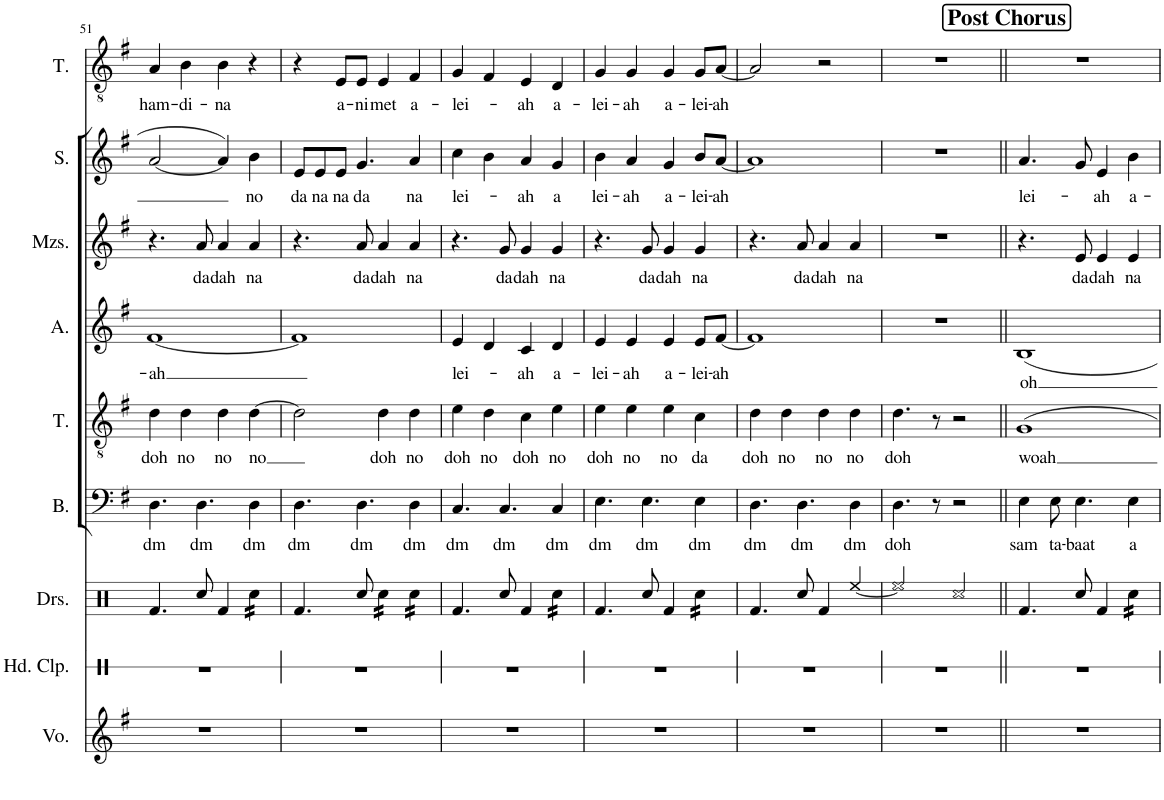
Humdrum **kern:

**kern	**kern	**kern	**kern	**text	**kern	**text	**kern	**text	**kern	**text	**kern	**text	**kern	**text
*part9	*part8	*part7	*part6	*part6	*part5	*part5	*part4	*part4	*part3	*part3	*part2	*part2	*part1	*part1
*staff9	*staff8	*staff7	*staff6	*staff6	*staff5	*staff5	*staff4	*staff4	*staff3	*staff3	*staff2	*staff2	*staff1	*staff1
*I"Voice	*I"Hand Clap	*I"Drumset	*I"Bass	*	*I"Tenor	*	*I"Alto	*	*I"Mezzo-soprano	*	*I"Soprano	*	*I"Tenor	*
*I'Vo.	*I'Hd. Clp.	*I'Drs.	*I'B.	*	*I'T.	*	*I'A.	*	*I'Mzs.	*	*I'S.	*	*I'T.	*
!!LO:PB:g=z
*clefG2	*clefX	*clefX	*clefF4	*	*clefGv2	*	*clefG2	*	*clefG2	*	*clefG2	*	*clefGv2	*
*k[f#]	*k[]	*k[]	*k[f#]	*	*k[f#]	*	*k[f#]	*	*k[f#]	*	*k[f#]	*	*k[f#]	*
*M4/4	*M4/4	*M4/4	*M4/4	*	*M4/4	*	*M4/4	*	*M4/4	*	*M4/4	*	*M4/4	*
*met(c)	*met(c)	*met(c)	*met(c)	*	*met(c)	*	*met(c)	*	*met(c)	*	*met(c)	*	*met(c)	*
=51	=51	=51	=51	=51	=51	=51	=51	=51	=51	=51	=51	=51	=51	=51
!	!	!	!	!LO:LY:b	!	!LO:LY:b	!	!LO:LY:b	!	!	!	!	!	!LO:LY:b
1r	1r	4.Rf/	4.D\	dm	4d\	doh	[1f#	-ah	4.r	.	[2a/	.	4A/	ham-
!	!	!	!	!	!	!LO:LY:b	!	!	!	!	!	!	!	!LO:LY:b
.	.	.	.	.	4d\	no	.	.	.	.	.	.	4B\	-di-
!	!	!	!	!LO:LY:b	!	!	!	!	!	!LO:LY:b	!	!	!	!
.	.	8Rcc/	4.D\	dm	.	.	.	.	8a/	da	.	.	.	.
!	!	!	!	!	!	!LO:LY:b	!	!	!	!LO:LY:b	!	!	!	!LO:LY:b
.	.	4Rf/	.	.	4d\	no	.	.	4a/	dah	4a/]	.	4B\	-na
!	!	!	!	!LO:LY:b	!	!LO:LY:b	!	!	!	!LO:LY:b	!	!LO:LY:b	!	!
*	*	*tremolo	*	*	*	*	*	*	*	*	*	*	*	*
.	.	16Rcc\LL	4D\	dm	[4d\	no	.	.	4a/	na	4b\	no	4r	.
.	.	16Rcc\	.	.	.	.	.	.	.	.	.	.	.	.
.	.	16Rcc\	.	.	.	.	.	.	.	.	.	.	.	.
.	.	16Rcc\JJ	.	.	.	.	.	.	.	.	.	.	.	.
*	*	*Xtremolo	*	*	*	*	*	*	*	*	*	*	*	*
=52	=52	=52	=52	=52	=52	=52	=52	=52	=52	=52	=52	=52	=52	=52
!	!	!	!	!LO:LY:b	!	!	!	!	!	!	!	!LO:LY:b	!	!
1r	1r	4.Rf/	4.D\	dm	2d\]	.	1f#]	.	4.r	.	8e/L	da	4r	.
!	!	!	!	!	!	!	!	!	!	!	!	!LO:LY:b	!	!
.	.	.	.	.	.	.	.	.	.	.	8e/	na	.	.
!	!	!	!	!	!	!	!	!	!	!	!	!LO:LY:b	!	!LO:LY:b
.	.	.	.	.	.	.	.	.	.	.	8e/J	na	8E/L	a-
!	!	!	!	!LO:LY:b	!	!	!	!	!	!LO:LY:b	!	!LO:LY:b	!	!LO:LY:b
.	.	8Rcc/	4.D\	dm	.	.	.	.	8a/	da	4.g/	da	8E/J	-ni
!	!	!	!	!	!	!LO:LY:b	!	!	!	!LO:LY:b	!	!	!	!LO:LY:b
*	*	*tremolo	*	*	*	*	*	*	*	*	*	*	*	*
.	.	16Rcc\LL	.	.	4d\	doh	.	.	4a/	dah	.	.	4E/	met
.	.	16Rcc\	.	.	.	.	.	.	.	.	.	.	.	.
.	.	16Rcc\	.	.	.	.	.	.	.	.	.	.	.	.
.	.	16Rcc\JJ	.	.	.	.	.	.	.	.	.	.	.	.
!	!	!	!	!LO:LY:b	!	!LO:LY:b	!	!	!	!LO:LY:b	!	!LO:LY:b	!	!LO:LY:b
.	.	16Rcc\LL	4D\	dm	4d\	no	.	.	4a/	na	4a/	na	4F#/	a-
.	.	16Rcc\	.	.	.	.	.	.	.	.	.	.	.	.
.	.	16Rcc\	.	.	.	.	.	.	.	.	.	.	.	.
.	.	16Rcc\JJ	.	.	.	.	.	.	.	.	.	.	.	.
*	*	*Xtremolo	*	*	*	*	*	*	*	*	*	*	*	*
=53	=53	=53	=53	=53	=53	=53	=53	=53	=53	=53	=53	=53	=53	=53
!	!	!	!	!LO:LY:b	!	!LO:LY:b	!	!LO:LY:b	!	!	!	!LO:LY:b	!	!LO:LY:b
1r	1r	4.Rf/	4.C/	dm	4e\	doh	4e/	lei-	4.r	.	4cc\	lei-	4G/	-lei-
!	!	!	!	!	!	!LO:LY:b	!	!	!	!	!	!	!	!
.	.	.	.	.	4d\	no	4d/	.	.	.	4b\	.	4F#/	.
!	!	!	!	!LO:LY:b	!	!	!	!	!	!LO:LY:b	!	!	!	!
.	.	8Rcc/	4.C/	dm	.	.	.	.	8g/	da	.	.	.	.
!	!	!	!	!	!	!LO:LY:b	!	!LO:LY:b	!	!LO:LY:b	!	!LO:LY:b	!	!LO:LY:b
.	.	4Rf/	.	.	4c\	doh	4c/	-ah	4g/	dah	4a/	-ah	4E/	-ah
!	!	!	!	!LO:LY:b	!	!LO:LY:b	!	!LO:LY:b	!	!LO:LY:b	!	!LO:LY:b	!	!LO:LY:b
*	*	*tremolo	*	*	*	*	*	*	*	*	*	*	*	*
.	.	16Rcc\LL	4C/	dm	4e\	no	4d/	a-	4g/	na	4g/	a	4D/	a-
.	.	16Rcc\	.	.	.	.	.	.	.	.	.	.	.	.
.	.	16Rcc\	.	.	.	.	.	.	.	.	.	.	.	.
.	.	16Rcc\JJ	.	.	.	.	.	.	.	.	.	.	.	.
*	*	*Xtremolo	*	*	*	*	*	*	*	*	*	*	*	*
=54	=54	=54	=54	=54	=54	=54	=54	=54	=54	=54	=54	=54	=54	=54
!	!	!	!	!LO:LY:b	!	!LO:LY:b	!	!LO:LY:b	!	!	!	!LO:LY:b	!	!LO:LY:b
1r	1r	4.Rf/	4.E\	dm	4e\	doh	4e/	-lei-	4.r	.	4b\	lei-	4G/	-lei-
!	!	!	!	!	!	!LO:LY:b	!	!LO:LY:b	!	!	!	!LO:LY:b	!	!LO:LY:b
.	.	.	.	.	4e\	no	4e/	-ah	.	.	4a/	-ah	4G/	-ah
!	!	!	!	!LO:LY:b	!	!	!	!	!	!LO:LY:b	!	!	!	!
.	.	8Rcc/	4.E\	dm	.	.	.	.	8g/	da	.	.	.	.
!	!	!	!	!	!	!LO:LY:b	!	!LO:LY:b	!	!LO:LY:b	!	!LO:LY:b	!	!LO:LY:b
.	.	4Rf/	.	.	4e\	no	4e/	a-	4g/	dah	4g/	a-	4G/	a-
!	!	!	!	!LO:LY:b	!	!LO:LY:b	!	!LO:LY:b	!	!LO:LY:b	!	!LO:LY:b	!	!LO:LY:b
*	*	*tremolo	*	*	*	*	*	*	*	*	*	*	*	*
.	.	16Rcc\LL	4E\	dm	4c\	da	8e/L	-lei-	4g/	na	8b/L	-lei-	8G/L	-lei-
.	.	16Rcc\	.	.	.	.	.	.	.	.	.	.	.	.
!	!	!	!	!	!	!	!	!LO:LY:b	!	!	!	!LO:LY:b	!	!LO:LY:b
.	.	16Rcc\	.	.	.	.	[8f#/J	-ah	.	.	[8a/J	-ah	[8A/J	-ah
.	.	16Rcc\JJ	.	.	.	.	.	.	.	.	.	.	.	.
*	*	*Xtremolo	*	*	*	*	*	*	*	*	*	*	*	*
=55	=55	=55	=55	=55	=55	=55	=55	=55	=55	=55	=55	=55	=55	=55
!	!	!	!	!LO:LY:b	!	!LO:LY:b	!	!	!	!	!	!	!	!
1r	1r	4.Rf/	4.D\	dm	4d\	doh	1f#]	.	4.r	.	1a]	.	2A/]	.
!	!	!	!	!	!	!LO:LY:b	!	!	!	!	!	!	!	!
.	.	.	.	.	4d\	no	.	.	.	.	.	.	.	.
!	!	!	!	!LO:LY:b	!	!	!	!	!	!LO:LY:b	!	!	!	!
.	.	8Rcc/	4.D\	dm	.	.	.	.	8a/	da	.	.	.	.
!	!	!	!	!	!	!LO:LY:b	!	!	!	!LO:LY:b	!	!	!	!
.	.	4Rf/	.	.	4d\	no	.	.	4a/	dah	.	.	2r	.
!	!	!	!	!LO:LY:b	!	!LO:LY:b	!	!	!	!LO:LY:b	!	!	!	!
.	.	[4Ree/	4D\	dm	4d\	no	.	.	4a/	na	.	.	.	.
=56	=56	=56	=56	=56	=56	=56	=56	=56	=56	=56	=56	=56	=56	=56
!	!	!	!	!LO:LY:b	!	!LO:LY:b	!	!	!	!	!	!	!	!
1r	1r	2Ree/]	4.D\	doh	4.d\	doh	1r	.	1r	.	1r	.	1r	.
.	.	.	8r	.	8r	.	.	.	.	.	.	.	.	.
.	.	2Rcc/	2r	.	2r	.	.	.	.	.	.	.	.	.
!!LO:REH:place=s1:a:B:cj:fs=14:t=Post Chorus
=57||	=57||	=57||	=57||	=57||	=57||	=57||	=57||	=57||	=57||	=57||	=57||	=57||	=57||	=57||
!	!	!	!	!LO:LY:b	!	!LO:LY:b	!	!LO:LY:b	!	!	!	!LO:LY:b	!	!
1r	1r	4.Rf/	4E\	sam	1G	-woah	1B	oh	4.r	.	4.a/	lei-	1r	.
!	!	!	!	!LO:LY:b	!	!	!	!	!	!	!	!	!	!
.	.	.	8E\	ta-	.	.	.	.	.	.	.	.	.	.
!	!	!	!	!LO:LY:b	!	!	!	!	!	!LO:LY:b	!	!	!	!
.	.	8Rcc/	4.E\	-baat	.	.	.	.	8e/	da	8g/	.	.	.
!	!	!	!	!	!	!	!	!	!	!LO:LY:b	!	!LO:LY:b	!	!
.	.	4Rf/	.	.	.	.	.	.	4e/	dah	4e/	-ah	.	.
!	!	!	!	!LO:LY:b	!	!	!	!	!	!LO:LY:b	!	!LO:LY:b	!	!
*	*	*tremolo	*	*	*	*	*	*	*	*	*	*	*	*
.	.	16Rcc\LL	4E\	a	.	.	.	.	4e/	na	4b\	a-	.	.
.	.	16Rcc\	.	.	.	.	.	.	.	.	.	.	.	.
.	.	16Rcc\	.	.	.	.	.	.	.	.	.	.	.	.
.	.	16Rcc\JJ	.	.	.	.	.	.	.	.	.	.	.	.
*	*	*Xtremolo	*	*	*	*	*	*	*	*	*	*	*	*
=	=	=	=	=	=	=	=	=	=	=	=	=	=	=
*-	*-	*-	*-	*-	*-	*-	*-	*-	*-	*-	*-	*-	*-	*-
